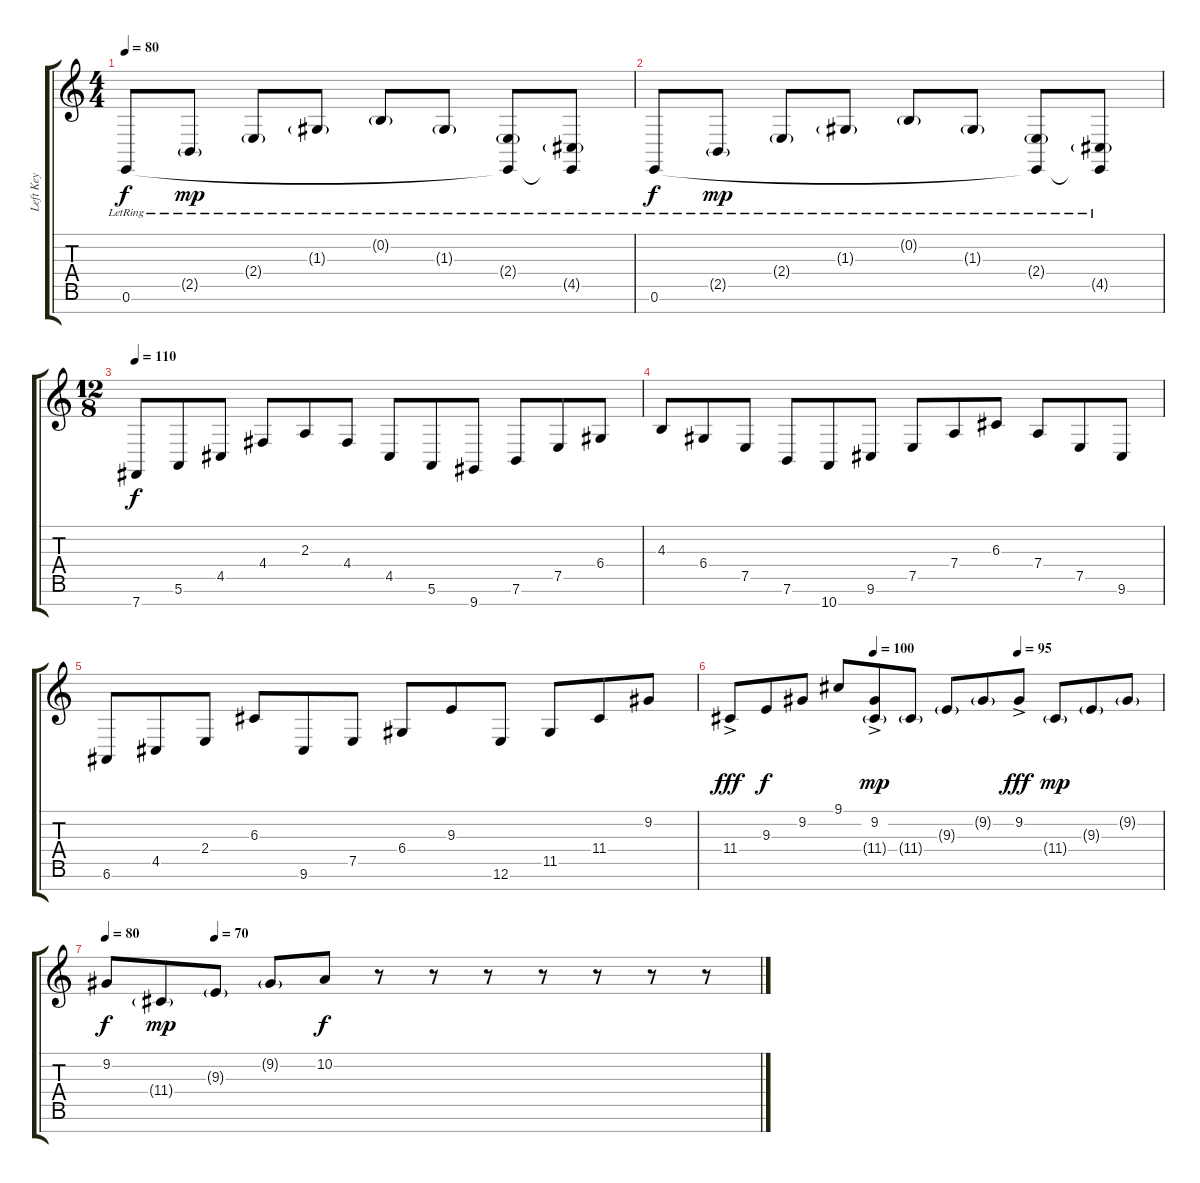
\track ("Left Key" "Left Key") {instrument acousticgrandpiano}
\staff {score tabs}
\tuning (E4 B3 G3 D3 A2 E2 B1) {hide}
\ts (4 4)
\tempo 80
\clef g2
\ks c
0.6{lr}.8{dy f} 2.5{g lr}.8{dy mp} 2.4{g lr}.8 1.3{g lr}.8 0.2{g lr}.8 1.3{g lr}.8 (2.4{g lr} 0.6{t}).8 (4.5{g lr} 0.6{t}).8 |
0.6{lr}.8{dy f} 2.5{g lr}.8{dy mp} 2.4{g lr}.8 1.3{g lr}.8 0.2{g lr}.8 1.3{g lr}.8 (2.4{g lr} 0.6{t}).8 (4.5{g lr} 0.6{t}).8 |
\ts (12 8)
\tempo 110
7.7.8{dy f} 5.6.8 4.5.8 4.4.8 2.3.8 4.4.8 4.5.8 5.6.8 9.7.8 7.6.8 7.5.8 6.4.8 |
4.3.8 6.4.8 7.5.8 7.6.8 10.7.8 9.6.8 7.5.8 7.4.8 6.3.8 7.4.8 7.5.8 9.6.8 |
6.6.8 4.5.8 2.4.8 6.3.8 9.6.8 7.5.8 6.4.8 9.3.8 12.6.8 11.5.8 11.4.8 9.2.8 |
\tempo (100 0.3333333333333333)
\tempo (95 0.6666666666666666)
11.4{ac}.8{dy fff} 9.3.8{dy f} 9.2.8 9.1.8 (9.2{ac} 11.4{g}).8{dy mp} 11.4{g}.8 9.3{g}.8 9.2{g}.8 9.2{ac}.8{dy fff} 11.4{g}.8{dy mp} 9.3{g}.8 9.2{g}.8 |
\tempo 80
\tempo (70 0.16666666666666666)
9.2.8{dy f} 11.4{g}.8{dy mp} 9.3{g}.8 9.2{g}.8 10.2.8{dy f} r.8 r.8 r.8 r.8 r.8 r.8 r.8
